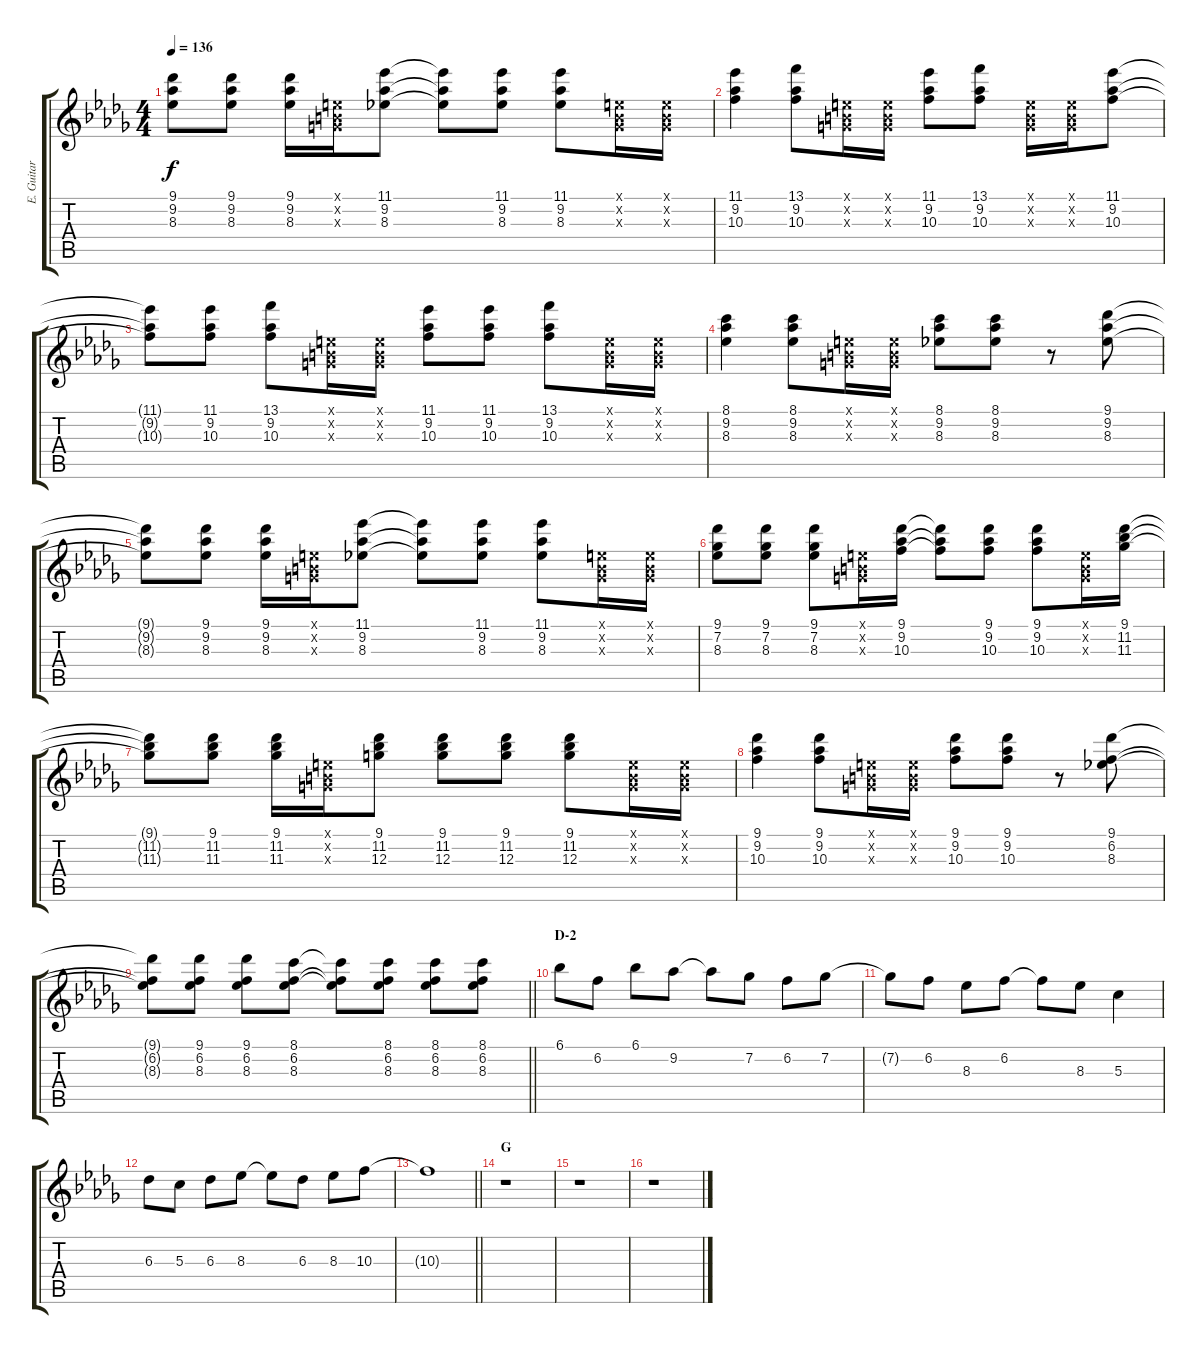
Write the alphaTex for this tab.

\track ("E. Guitar I" "E. Guitar ") {instrument electricguitarclean}
\staff {score tabs}
\tuning (E4 B3 G3 D3 A2 E2) {hide}
\ts (4 4)
\tempo 136
\clef g2
\ks db
(9.1{t} 9.2{t} 8.3{t}).8{dy f} (9.1 9.2 8.3).8 (9.1 9.2 8.3).16 (0.1{x} 0.2{x} 0.3{x}).16 (11.1 9.2 8.3).8 (11.1{t} 9.2{t} 8.3{t}).8 (11.1 9.2 8.3).8 (11.1 9.2 8.3).8 (0.1{x} 0.2{x} 0.3{x}).16 (0.1{x} 0.2{x} 0.3{x}).16 |
(11.1 9.2 10.3).4 (13.1 9.2 10.3).8 (0.1{x} 0.2{x} 0.3{x}).16 (0.1{x} 0.2{x} 0.3{x}).16 (11.1 9.2 10.3).8 (13.1 9.2 10.3).8 (0.1{x} 0.2{x} 0.3{x}).16 (0.1{x} 0.2{x} 0.3{x}).16 (11.1 9.2 10.3).8 |
(11.1{t} 9.2{t} 10.3{t}).8 (11.1 9.2 10.3).8 (13.1 9.2 10.3).8 (0.1{x} 0.2{x} 0.3{x}).16 (0.1{x} 0.2{x} 0.3{x}).16 (11.1 9.2 10.3).8 (11.1 9.2 10.3).8 (13.1 9.2 10.3).8 (0.1{x} 0.2{x} 0.3{x}).16 (0.1{x} 0.2{x} 0.3{x}).16 |
(8.1 9.2 8.3).4 (8.1 9.2 8.3).8 (0.1{x} 0.2{x} 0.3{x}).16 (0.1{x} 0.2{x} 0.3{x}).16 (8.1 9.2 8.3).8 (8.1 9.2 8.3).8 r.8 (9.1 9.2 8.3).8 |
(9.1{t} 9.2{t} 8.3{t}).8 (9.1 9.2 8.3).8 (9.1 9.2 8.3).16 (0.1{x} 0.2{x} 0.3{x}).16 (11.1 9.2 8.3).8 (11.1{t} 9.2{t} 8.3{t}).8 (11.1 9.2 8.3).8 (11.1 9.2 8.3).8 (0.1{x} 0.2{x} 0.3{x}).16 (0.1{x} 0.2{x} 0.3{x}).16 |
(9.1 7.2 8.3).8 (9.1 7.2 8.3).8 (9.1 7.2 8.3).8 (0.1{x} 0.2{x} 0.3{x}).16 (9.1 9.2 10.3).16 (9.1{t} 9.2{t} 10.3{t}).8 (9.1 9.2 10.3).8 (9.1 9.2 10.3).8 (0.1{x} 0.2{x} 0.3{x}).16 (9.1 11.2 11.3).16 |
(9.1{t} 11.2{t} 11.3{t}).8 (9.1 11.2 11.3).8 (9.1 11.2 11.3).16 (0.1{x} 0.2{x} 0.3{x}).16 (9.1 11.2 12.3).8 (9.1 11.2 12.3).8 (9.1 11.2 12.3).8 (9.1 11.2 12.3).8 (0.1{x} 0.2{x} 0.3{x}).16 (0.1{x} 0.2{x} 0.3{x}).16 |
(9.1 9.2 10.3).4 (9.1 9.2 10.3).8 (0.1{x} 0.2{x} 0.3{x}).16 (0.1{x} 0.2{x} 0.3{x}).16 (9.1 9.2 10.3).8 (9.1 9.2 10.3).8 r.8 (9.1 6.2 8.3).8 |
\barLineRight lightlight
(9.1{t} 6.2{t} 8.3{t}).8 (9.1 6.2 8.3).8 (9.1 6.2 8.3).8 (8.1 6.2 8.3).8 (8.1{t} 6.2{t} 8.3{t}).8 (8.1 6.2 8.3).8 (8.1 6.2 8.3).8 (8.1 6.2 8.3).8 |
\section ("" "D-2")
6.1.8 6.2.8 6.1.8 9.2.8 9.2{t}.8 7.2.8 6.2.8 7.2.8 |
7.2{t}.8 6.2.8 8.3.8 6.2.8 6.2{t}.8 8.3.8 5.3.4 |
6.3.8 5.3.8 6.3.8 8.3.8 8.3{t}.8 6.3.8 8.3.8 10.3.8 |
\barLineRight lightlight
10.3{t}.1 |
\section ("" "G")
r.1 |
r.1 |
r.1
